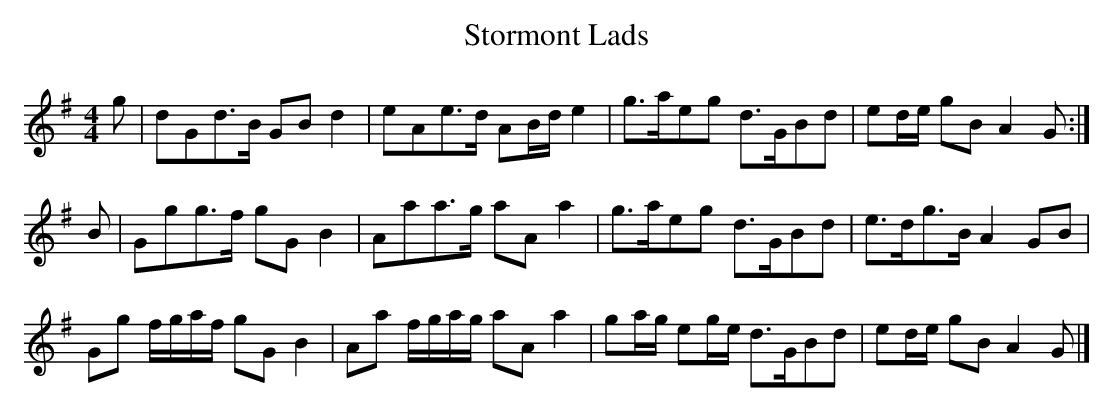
X:1
T:Stormont Lads
M:4/4
L:1/8
K:G
g|dGd>B GB d2|eAe>d AB/d/ e2|g>aeg d>GBd|ed/e/ gB A2 G:|
B|Ggg>f gG B2|Aaa>g aA a2|g>aeg d>GBd|e>dg>B A2 GB|
Gg f/g/a/f/ gG B2|Aa f/g/a/g/ aA a2|ga/g/ eg/e/ d>GBd|\
ed/e/ gB A2 G|]
